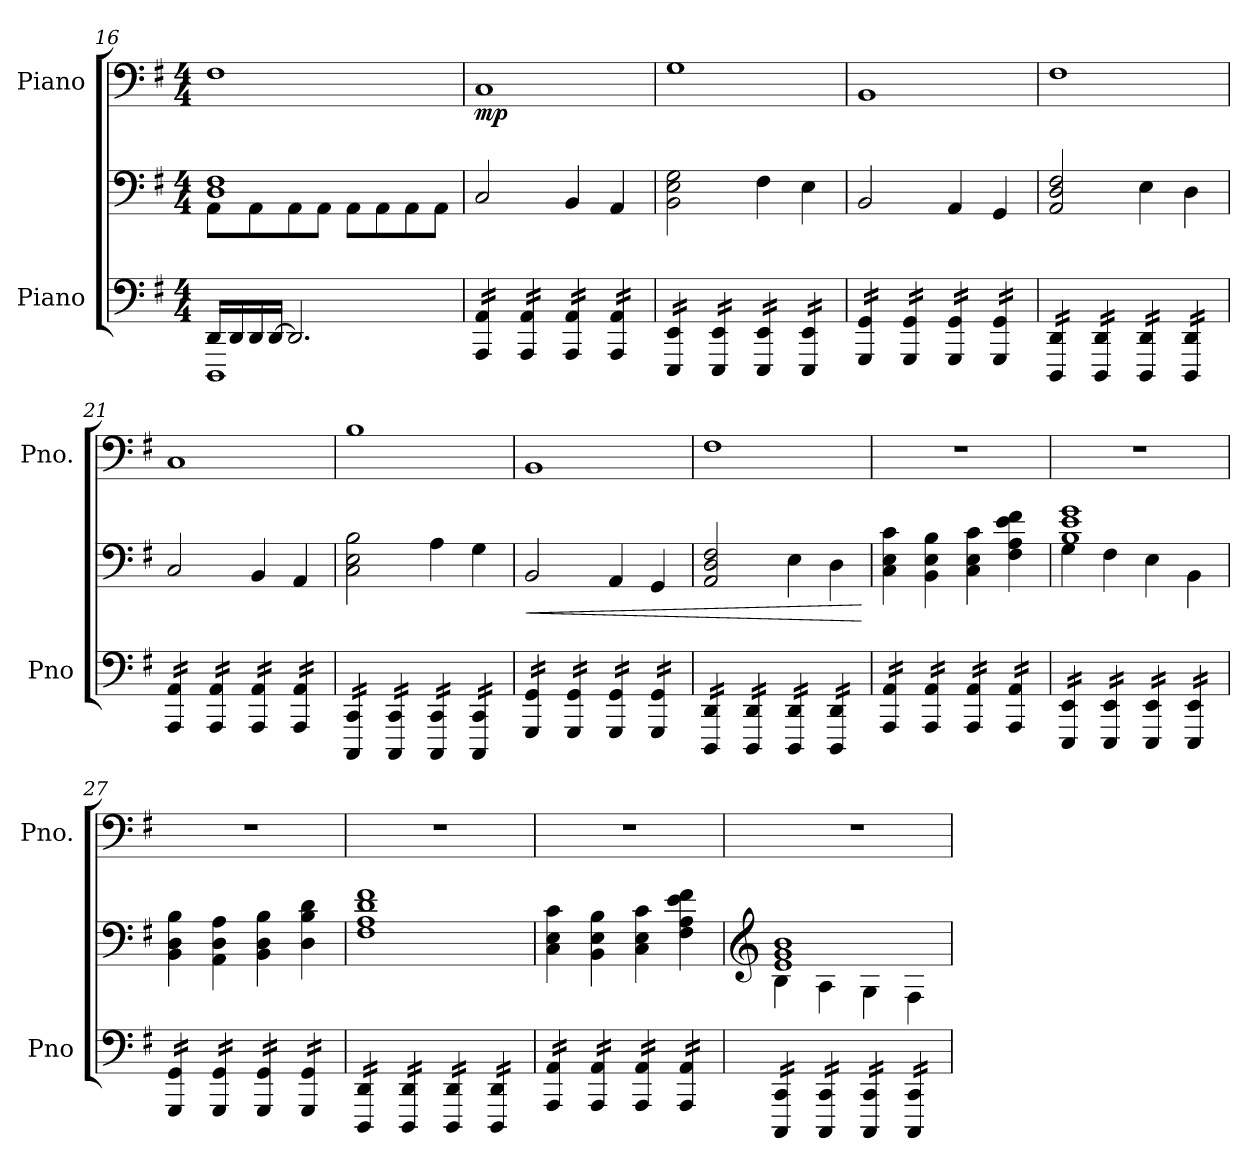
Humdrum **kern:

**kern	**kern	**dynam	**kern	**dynam
*part2	*part2	*part2	*part1	*part1
*staff3	*staff2	*staff2/3	*staff1	*staff1
*I"Piano	*	*	*I"Piano	*
*I'Pno	*	*	*I'Pno.	*
*clefF4	*clefF4	*	*clefF4	*
*k[f#]	*k[f#]	*	*k[f#]	*
*M4/4	*M4/4	*	*M4/4	*
=16	=16	=16	=16	=16
*^	*^	*	*	*
16DD/LL	1DDD	1D 1F#	8AA\L	.	1F#	.
16DD/	.	.	.	.	.	.
16DD/	.	.	8AA\	.	.	.
[16DD/JJ	.	.	.	.	.	.
2.DD/]	.	.	8AA\	.	.	.
.	.	.	8AA\J	.	.	.
.	.	.	8AA\L	.	.	.
.	.	.	8AA\	.	.	.
.	.	.	8AA\	.	.	.
.	.	.	8AA\J	.	.	.
*v	*v	*	*	*	*	*
=17	=17	=17	=17	=17	=17
!	!	!	!LO:DY:b=2	!	!
!	!	!	!LO:DY:n=1:b	!	!LO:DY:b
*	*v	*v	*	*	*
*tremolo	*	*	*	*
16AAA/ 16AA/LL	2C/	pp mp	1C	mp
16AAA/ 16AA/	.	.	.	.
16AAA/ 16AA/	.	.	.	.
16AAA/ 16AA/JJ	.	.	.	.
16AAA/ 16AA/LL	.	.	.	.
16AAA/ 16AA/	.	.	.	.
16AAA/ 16AA/	.	.	.	.
16AAA/ 16AA/JJ	.	.	.	.
16AAA/ 16AA/LL	4BB/	.	.	.
16AAA/ 16AA/	.	.	.	.
16AAA/ 16AA/	.	.	.	.
16AAA/ 16AA/JJ	.	.	.	.
16AAA/ 16AA/LL	4AA/	.	.	.
16AAA/ 16AA/	.	.	.	.
16AAA/ 16AA/	.	.	.	.
16AAA/ 16AA/JJ	.	.	.	.
=18	=18	=18	=18	=18
16EEE/ 16EE/LL	2BB\ 2E\ 2G\	.	1G	.
16EEE/ 16EE/	.	.	.	.
16EEE/ 16EE/	.	.	.	.
16EEE/ 16EE/JJ	.	.	.	.
16EEE/ 16EE/LL	.	.	.	.
16EEE/ 16EE/	.	.	.	.
16EEE/ 16EE/	.	.	.	.
16EEE/ 16EE/JJ	.	.	.	.
16EEE/ 16EE/LL	4F#\	.	.	.
16EEE/ 16EE/	.	.	.	.
16EEE/ 16EE/	.	.	.	.
16EEE/ 16EE/JJ	.	.	.	.
16EEE/ 16EE/LL	4E\	.	.	.
16EEE/ 16EE/	.	.	.	.
16EEE/ 16EE/	.	.	.	.
16EEE/ 16EE/JJ	.	.	.	.
=19	=19	=19	=19	=19
16GGG/ 16GG/LL	2BB/	.	1BB	.
16GGG/ 16GG/	.	.	.	.
16GGG/ 16GG/	.	.	.	.
16GGG/ 16GG/JJ	.	.	.	.
16GGG/ 16GG/LL	.	.	.	.
16GGG/ 16GG/	.	.	.	.
16GGG/ 16GG/	.	.	.	.
16GGG/ 16GG/JJ	.	.	.	.
16GGG/ 16GG/LL	4AA/	.	.	.
16GGG/ 16GG/	.	.	.	.
16GGG/ 16GG/	.	.	.	.
16GGG/ 16GG/JJ	.	.	.	.
16GGG/ 16GG/LL	4GG/	.	.	.
16GGG/ 16GG/	.	.	.	.
16GGG/ 16GG/	.	.	.	.
16GGG/ 16GG/JJ	.	.	.	.
=20	=20	=20	=20	=20
16DDD/ 16DD/LL	2AA/ 2D/ 2F#/	.	1F#	.
16DDD/ 16DD/	.	.	.	.
16DDD/ 16DD/	.	.	.	.
16DDD/ 16DD/JJ	.	.	.	.
16DDD/ 16DD/LL	.	.	.	.
16DDD/ 16DD/	.	.	.	.
16DDD/ 16DD/	.	.	.	.
16DDD/ 16DD/JJ	.	.	.	.
16DDD/ 16DD/LL	4E\	.	.	.
16DDD/ 16DD/	.	.	.	.
16DDD/ 16DD/	.	.	.	.
16DDD/ 16DD/JJ	.	.	.	.
16DDD/ 16DD/LL	4D\	.	.	.
16DDD/ 16DD/	.	.	.	.
16DDD/ 16DD/	.	.	.	.
16DDD/ 16DD/JJ	.	.	.	.
!!LO:LB:g=z
=21	=21	=21	=21	=21
16AAA/ 16AA/LL	2C/	.	1C	.
16AAA/ 16AA/	.	.	.	.
16AAA/ 16AA/	.	.	.	.
16AAA/ 16AA/JJ	.	.	.	.
16AAA/ 16AA/LL	.	.	.	.
16AAA/ 16AA/	.	.	.	.
16AAA/ 16AA/	.	.	.	.
16AAA/ 16AA/JJ	.	.	.	.
16AAA/ 16AA/LL	4BB/	.	.	.
16AAA/ 16AA/	.	.	.	.
16AAA/ 16AA/	.	.	.	.
16AAA/ 16AA/JJ	.	.	.	.
16AAA/ 16AA/LL	4AA/	.	.	.
16AAA/ 16AA/	.	.	.	.
16AAA/ 16AA/	.	.	.	.
16AAA/ 16AA/JJ	.	.	.	.
=22	=22	=22	=22	=22
16CCC/ 16CC/LL	2C\ 2E\ 2B\	.	1B	.
16CCC/ 16CC/	.	.	.	.
16CCC/ 16CC/	.	.	.	.
16CCC/ 16CC/JJ	.	.	.	.
16CCC/ 16CC/LL	.	.	.	.
16CCC/ 16CC/	.	.	.	.
16CCC/ 16CC/	.	.	.	.
16CCC/ 16CC/JJ	.	.	.	.
16CCC/ 16CC/LL	4A\	.	.	.
16CCC/ 16CC/	.	.	.	.
16CCC/ 16CC/	.	.	.	.
16CCC/ 16CC/JJ	.	.	.	.
16CCC/ 16CC/LL	4G\	.	.	.
16CCC/ 16CC/	.	.	.	.
16CCC/ 16CC/	.	.	.	.
16CCC/ 16CC/JJ	.	.	.	.
=23	=23	=23	=23	=23
!	!	!LO:HP:b	!	!
16GGG/ 16GG/LL	2BB/	<	1BB	.
16GGG/ 16GG/	.	.	.	.
16GGG/ 16GG/	.	.	.	.
16GGG/ 16GG/JJ	.	.	.	.
16GGG/ 16GG/LL	.	.	.	.
16GGG/ 16GG/	.	.	.	.
16GGG/ 16GG/	.	.	.	.
16GGG/ 16GG/JJ	.	.	.	.
16GGG/ 16GG/LL	4AA/	.	.	.
16GGG/ 16GG/	.	.	.	.
16GGG/ 16GG/	.	.	.	.
16GGG/ 16GG/JJ	.	.	.	.
16GGG/ 16GG/LL	4GG/	.	.	.
16GGG/ 16GG/	.	.	.	.
16GGG/ 16GG/	.	.	.	.
16GGG/ 16GG/JJ	.	.	.	.
=24	=24	=24	=24	=24
16DDD/ 16DD/LL	2AA/ 2D/ 2F#/	.	1F#	.
16DDD/ 16DD/	.	.	.	.
16DDD/ 16DD/	.	.	.	.
16DDD/ 16DD/JJ	.	.	.	.
16DDD/ 16DD/LL	.	.	.	.
16DDD/ 16DD/	.	.	.	.
16DDD/ 16DD/	.	.	.	.
16DDD/ 16DD/JJ	.	.	.	.
16DDD/ 16DD/LL	4E\	.	.	.
16DDD/ 16DD/	.	.	.	.
16DDD/ 16DD/	.	.	.	.
16DDD/ 16DD/JJ	.	.	.	.
16DDD/ 16DD/LL	4D\	.	.	.
16DDD/ 16DD/	.	.	.	.
16DDD/ 16DD/	.	.	.	.
16DDD/ 16DD/JJ	.	.	.	.
.	.	[	.	.
=25	=25	=25	=25	=25
!	!	!LO:DY:b=2	!	!
!	!	!LO:DY:n=1:b	!	!
16AAA/ 16AA/LL	4C\ 4E\ 4c\	p mf	1r	.
16AAA/ 16AA/	.	.	.	.
16AAA/ 16AA/	.	.	.	.
16AAA/ 16AA/JJ	.	.	.	.
16AAA/ 16AA/LL	4BB\ 4E\ 4B\	.	.	.
16AAA/ 16AA/	.	.	.	.
16AAA/ 16AA/	.	.	.	.
16AAA/ 16AA/JJ	.	.	.	.
16AAA/ 16AA/LL	4C\ 4E\ 4c\	.	.	.
16AAA/ 16AA/	.	.	.	.
16AAA/ 16AA/	.	.	.	.
16AAA/ 16AA/JJ	.	.	.	.
16AAA/ 16AA/LL	4F#\ 4A\ 4e\ 4f#\	.	.	.
16AAA/ 16AA/	.	.	.	.
16AAA/ 16AA/	.	.	.	.
16AAA/ 16AA/JJ	.	.	.	.
=26	=26	=26	=26	=26
*	*^	*	*	*
16EEE/ 16EE/LL	1B 1e 1g	4G\	.	1r	.
16EEE/ 16EE/	.	.	.	.	.
16EEE/ 16EE/	.	.	.	.	.
16EEE/ 16EE/JJ	.	.	.	.	.
16EEE/ 16EE/LL	.	4F#\	.	.	.
16EEE/ 16EE/	.	.	.	.	.
16EEE/ 16EE/	.	.	.	.	.
16EEE/ 16EE/JJ	.	.	.	.	.
16EEE/ 16EE/LL	.	4E\	.	.	.
16EEE/ 16EE/	.	.	.	.	.
16EEE/ 16EE/	.	.	.	.	.
16EEE/ 16EE/JJ	.	.	.	.	.
16EEE/ 16EE/LL	.	4BB\	.	.	.
16EEE/ 16EE/	.	.	.	.	.
16EEE/ 16EE/	.	.	.	.	.
16EEE/ 16EE/JJ	.	.	.	.	.
*	*v	*v	*	*	*
=27	=27	=27	=27	=27
16GGG/ 16GG/LL	4BB\ 4D\ 4B\	.	1r	.
16GGG/ 16GG/	.	.	.	.
16GGG/ 16GG/	.	.	.	.
16GGG/ 16GG/JJ	.	.	.	.
16GGG/ 16GG/LL	4AA\ 4D\ 4A\	.	.	.
16GGG/ 16GG/	.	.	.	.
16GGG/ 16GG/	.	.	.	.
16GGG/ 16GG/JJ	.	.	.	.
16GGG/ 16GG/LL	4BB\ 4D\ 4B\	.	.	.
16GGG/ 16GG/	.	.	.	.
16GGG/ 16GG/	.	.	.	.
16GGG/ 16GG/JJ	.	.	.	.
16GGG/ 16GG/LL	4D\ 4B\ 4d\	.	.	.
16GGG/ 16GG/	.	.	.	.
16GGG/ 16GG/	.	.	.	.
16GGG/ 16GG/JJ	.	.	.	.
=28	=28	=28	=28	=28
16DDD/ 16DD/LL	1F# 1A 1d 1f#	.	1r	.
16DDD/ 16DD/	.	.	.	.
16DDD/ 16DD/	.	.	.	.
16DDD/ 16DD/JJ	.	.	.	.
16DDD/ 16DD/LL	.	.	.	.
16DDD/ 16DD/	.	.	.	.
16DDD/ 16DD/	.	.	.	.
16DDD/ 16DD/JJ	.	.	.	.
16DDD/ 16DD/LL	.	.	.	.
16DDD/ 16DD/	.	.	.	.
16DDD/ 16DD/	.	.	.	.
16DDD/ 16DD/JJ	.	.	.	.
16DDD/ 16DD/LL	.	.	.	.
16DDD/ 16DD/	.	.	.	.
16DDD/ 16DD/	.	.	.	.
16DDD/ 16DD/JJ	.	.	.	.
!!LO:PB:g=z
=29	=29	=29	=29	=29
16AAA/ 16AA/LL	4C\ 4E\ 4c\	.	1r	.
16AAA/ 16AA/	.	.	.	.
16AAA/ 16AA/	.	.	.	.
16AAA/ 16AA/JJ	.	.	.	.
16AAA/ 16AA/LL	4BB\ 4E\ 4B\	.	.	.
16AAA/ 16AA/	.	.	.	.
16AAA/ 16AA/	.	.	.	.
16AAA/ 16AA/JJ	.	.	.	.
16AAA/ 16AA/LL	4C\ 4E\ 4c\	.	.	.
16AAA/ 16AA/	.	.	.	.
16AAA/ 16AA/	.	.	.	.
16AAA/ 16AA/JJ	.	.	.	.
16AAA/ 16AA/LL	4F#\ 4A\ 4e\ 4f#\	.	.	.
16AAA/ 16AA/	.	.	.	.
16AAA/ 16AA/	.	.	.	.
16AAA/ 16AA/JJ	.	.	.	.
=30	=30	=30	=30	=30
*	*clefG2	*	*	*
*	*^	*	*	*
16CCC/ 16CC/LL	1e 1g 1b	4B\	.	1r	.
16CCC/ 16CC/	.	.	.	.	.
16CCC/ 16CC/	.	.	.	.	.
16CCC/ 16CC/JJ	.	.	.	.	.
16CCC/ 16CC/LL	.	4A\	.	.	.
16CCC/ 16CC/	.	.	.	.	.
16CCC/ 16CC/	.	.	.	.	.
16CCC/ 16CC/JJ	.	.	.	.	.
16CCC/ 16CC/LL	.	4G\	.	.	.
16CCC/ 16CC/	.	.	.	.	.
16CCC/ 16CC/	.	.	.	.	.
16CCC/ 16CC/JJ	.	.	.	.	.
16CCC/ 16CC/LL	.	4F#\	.	.	.
16CCC/ 16CC/	.	.	.	.	.
16CCC/ 16CC/	.	.	.	.	.
16CCC/ 16CC/JJ	.	.	.	.	.
*Xtremolo	*	*	*	*	*
*	*v	*v	*	*	*
=	=	=	=	=
*-	*-	*-	*-	*-
